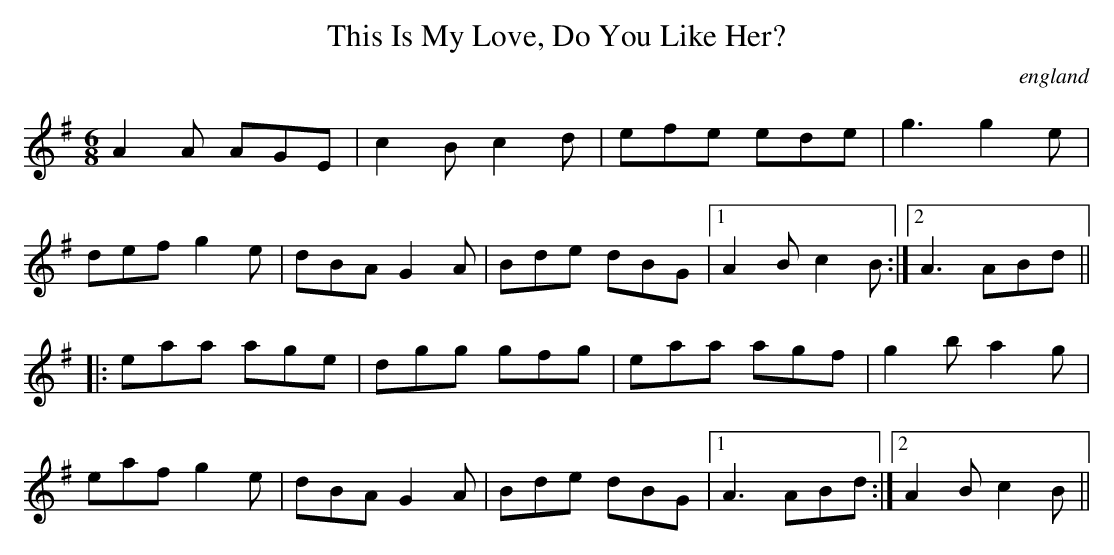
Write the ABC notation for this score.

X:1
T:This Is My Love, Do You Like Her?
O:england
M:6/8
K:Ador
A2A AGE|c2B c2d|efe ede|g3 g2e|
def g2e|dBA G2A|Bde dBG|1 A2B c2B:|2 A3 ABd||
|:eaa age|dgg gfg|eaa agf|g2b a2g|
eaf g2e|dBA G2A|Bde dBG|1 A3 ABd:|2 A2B c2B||
